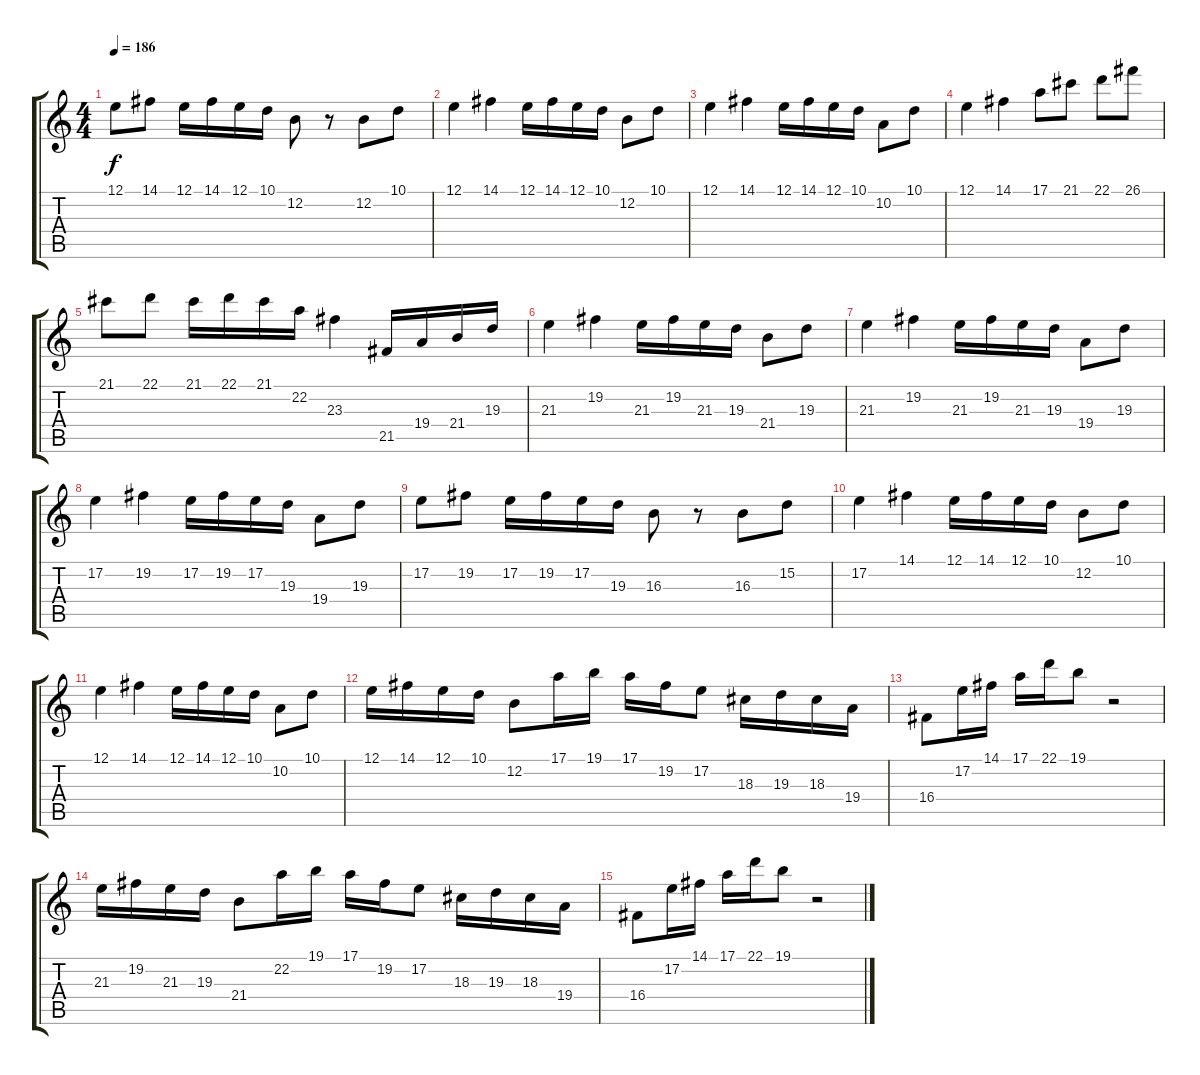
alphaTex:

\track "" {instrument orchestralharp}
\staff {score tabs}
\tuning (E4 B3 G3 D3 A2 E2) {hide}
\ts (4 4)
\tempo 186
\clef g2
\ks c
12.1.8{dy f} 14.1.8 12.1.16 14.1.16 12.1.16 10.1.16 12.2.8 r.8 12.2.8 10.1.8 |
12.1.4 14.1.4 12.1.16 14.1.16 12.1.16 10.1.16 12.2.8 10.1.8 |
12.1.4 14.1.4 12.1.16 14.1.16 12.1.16 10.1.16 10.2.8 10.1.8 |
12.1.4 14.1.4 17.1.8 21.1.8 22.1.8 26.1.8 |
21.1.8 22.1.8 21.1.16 22.1.16 21.1.16 22.2.16 23.3.4 21.5.16 19.4.16 21.4.16 19.3.16 |
21.3.4 19.2.4 21.3.16 19.2.16 21.3.16 19.3.16 21.4.8 19.3.8 |
21.3.4 19.2.4 21.3.16 19.2.16 21.3.16 19.3.16 19.4.8 19.3.8 |
17.2.4 19.2.4 17.2.16 19.2.16 17.2.16 19.3.16 19.4.8 19.3.8 |
17.2.8 19.2.8 17.2.16 19.2.16 17.2.16 19.3.16 16.3.8 r.8 16.3.8 15.2.8 |
17.2.4 14.1.4 12.1.16 14.1.16 12.1.16 10.1.16 12.2.8 10.1.8 |
12.1.4 14.1.4 12.1.16 14.1.16 12.1.16 10.1.16 10.2.8 10.1.8 |
12.1.16 14.1.16 12.1.16 10.1.16 12.2.8 17.1.16 19.1.16 17.1.16 19.2.16 17.2.8 18.3.16 19.3.16 18.3.16 19.4.16 |
16.4.8 17.2.16 14.1.16 17.1.16 22.1.16 19.1.8 r.2 |
21.3.16 19.2.16 21.3.16 19.3.16 21.4.8 22.2.16 19.1.16 17.1.16 19.2.16 17.2.8 18.3.16 19.3.16 18.3.16 19.4.16 |
16.4.8 17.2.16 14.1.16 17.1.16 22.1.16 19.1.8 r.2
